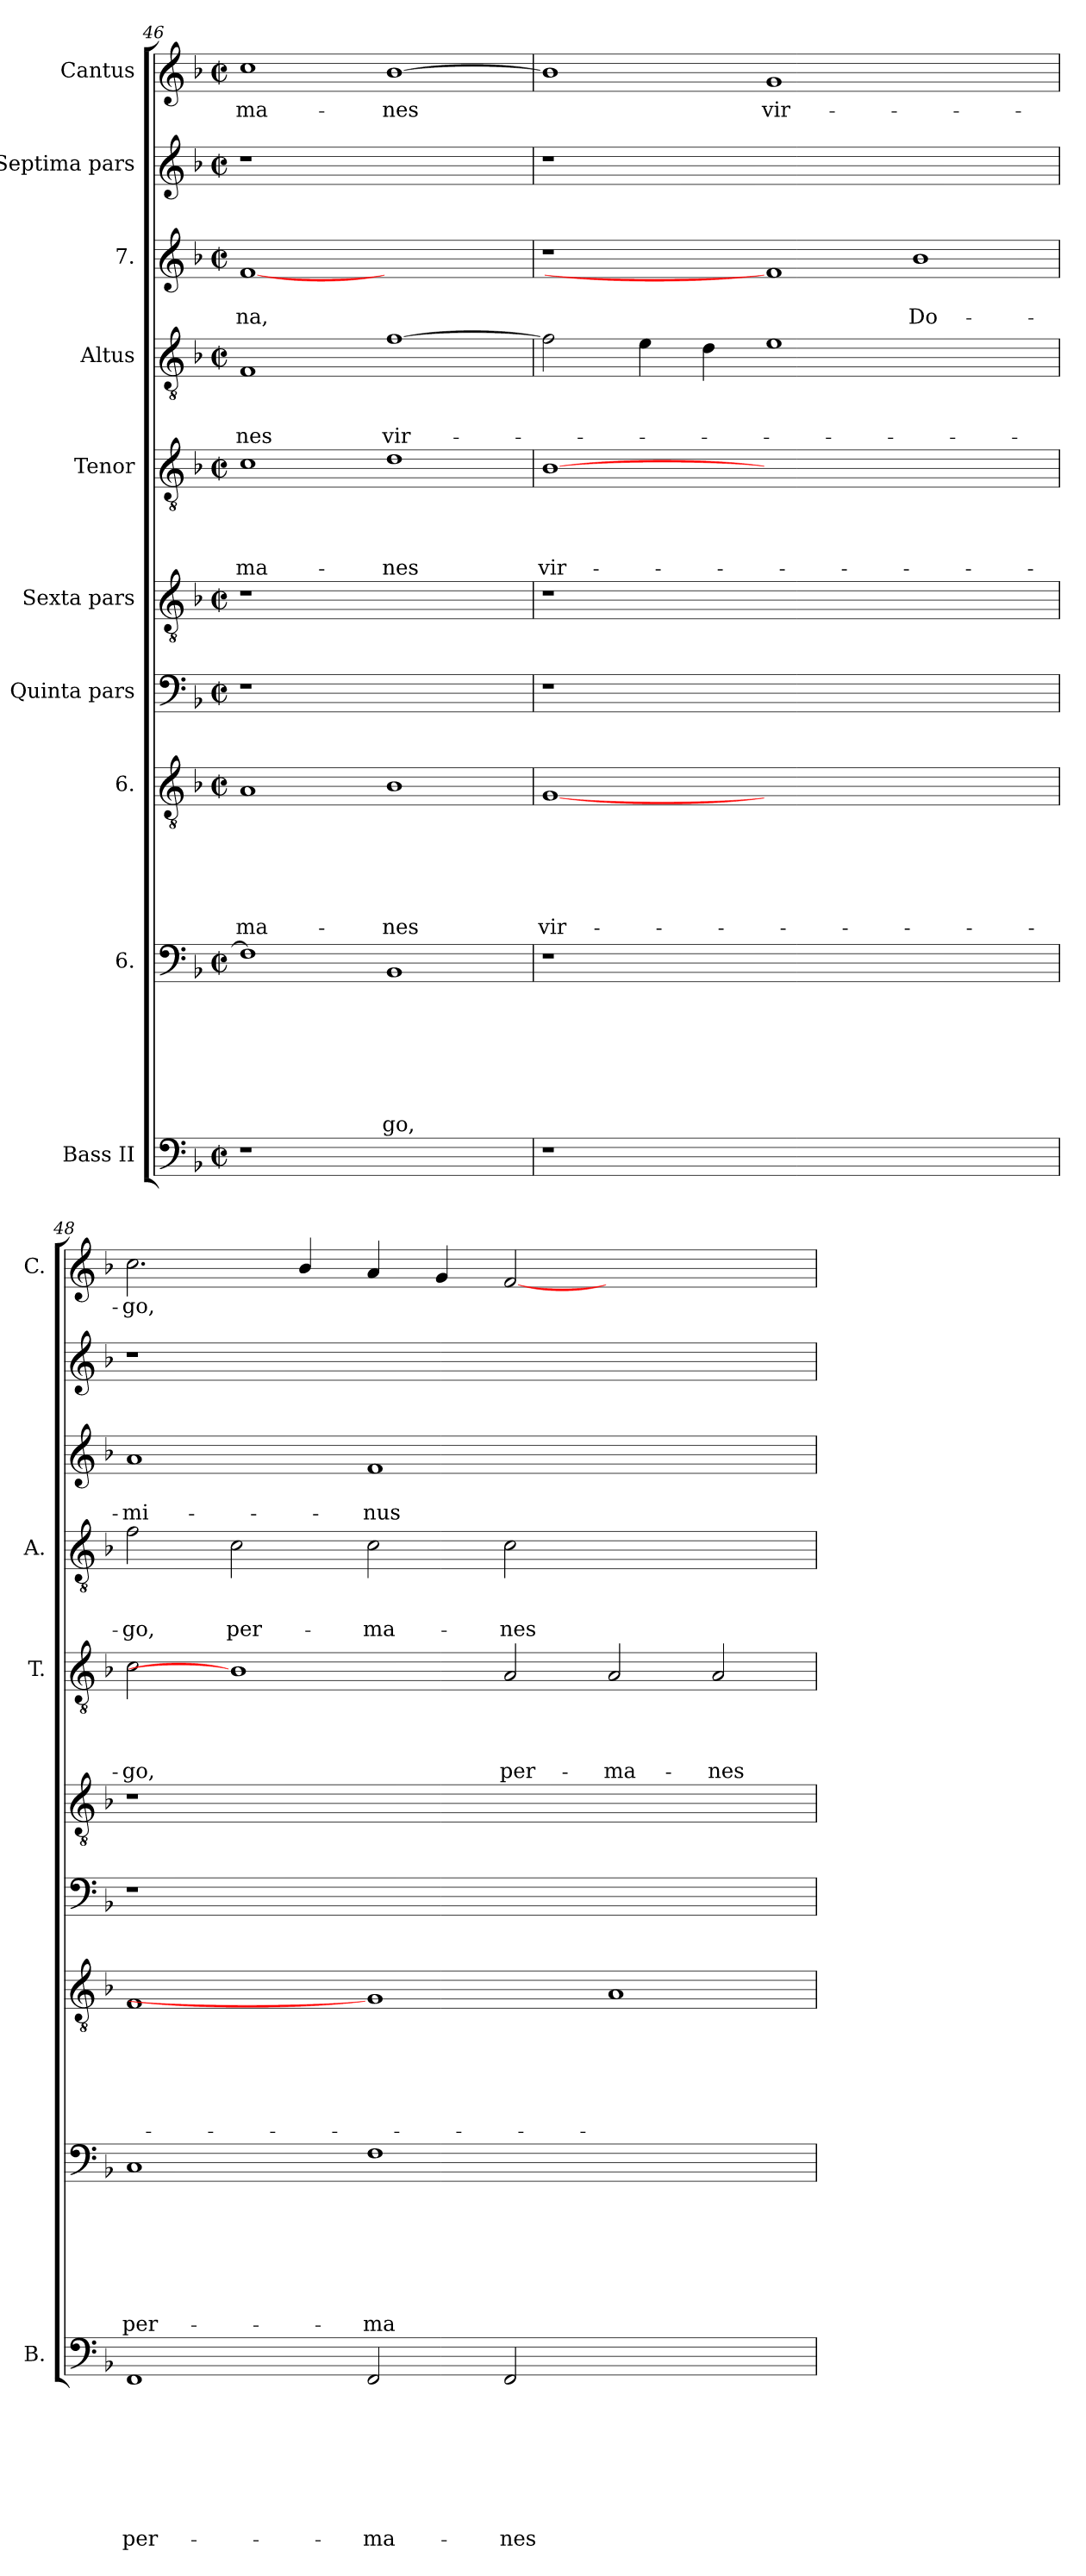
**kern	**text	**text	**text	**text	**text	**text	**text	**text	**kern	**text	**text	**text	**text	**text	**text	**text	**kern	**text	**text	**text	**text	**text	**text	**kern	**kern	**kern	**text	**text	**text	**text	**kern	**text	**text	**text	**kern	**text	**text	**kern	**kern	**text
*part10	*part10	*part10	*part10	*part10	*part10	*part10	*part10	*part10	*part9	*part9	*part9	*part9	*part9	*part9	*part9	*part9	*part8	*part8	*part8	*part8	*part8	*part8	*part8	*part7	*part6	*part5	*part5	*part5	*part5	*part5	*part4	*part4	*part4	*part4	*part3	*part3	*part3	*part2	*part1	*part1
*staff10	*staff10	*staff10	*staff10	*staff10	*staff10	*staff10	*staff10	*staff10	*staff9	*staff9	*staff9	*staff9	*staff9	*staff9	*staff9	*staff9	*staff8	*staff8	*staff8	*staff8	*staff8	*staff8	*staff8	*staff7	*staff6	*staff5	*staff5	*staff5	*staff5	*staff5	*staff4	*staff4	*staff4	*staff4	*staff3	*staff3	*staff3	*staff2	*staff1	*staff1
*I"Bass II	*	*	*	*	*	*	*	*	*I"6.	*	*	*	*	*	*	*	*I"6.	*	*	*	*	*	*	*I"Quinta pars	*I"Sexta pars	*I"Tenor	*	*	*	*	*I"Altus	*	*	*	*I"7.	*	*	*I"Septima pars	*I"Cantus	*
*I'B.	*	*	*	*	*	*	*	*	*	*	*	*	*	*	*	*	*	*	*	*	*	*	*	*	*	*I'T.	*	*	*	*	*I'A.	*	*	*	*	*	*	*	*I'C.	*
*clefF4	*	*	*	*	*	*	*	*	*clefF4	*	*	*	*	*	*	*	*clefGv2	*	*	*	*	*	*	*clefF4	*clefGv2	*clefGv2	*	*	*	*	*clefGv2	*	*	*	*clefG2	*	*	*clefG2	*clefG2	*
*k[b-]	*	*	*	*	*	*	*	*	*k[b-]	*	*	*	*	*	*	*	*k[b-]	*	*	*	*	*	*	*k[b-]	*k[b-]	*k[b-]	*	*	*	*	*k[b-]	*	*	*	*k[b-]	*	*	*k[b-]	*k[b-]	*
*F:	*	*	*	*	*	*	*	*	*F:	*	*	*	*	*	*	*	*F:	*	*	*	*	*	*	*F:	*F:	*F:	*	*	*	*	*F:	*	*	*	*F:	*	*	*F:	*F:	*
*M2/2	*	*	*	*	*	*	*	*	*M2/2	*	*	*	*	*	*	*	*M2/2	*	*	*	*	*	*	*M2/2	*M2/2	*M2/2	*	*	*	*	*M2/2	*	*	*	*M2/2	*	*	*M2/2	*M2/2	*
*met(c|)	*	*	*	*	*	*	*	*	*met(c|)	*	*	*	*	*	*	*	*met(c|)	*	*	*	*	*	*	*met(c|)	*met(c|)	*met(c|)	*	*	*	*	*met(c|)	*	*	*	*met(c|)	*	*	*met(c|)	*met(c|)	*
=46	=46	=46	=46	=46	=46	=46	=46	=46	=46	=46	=46	=46	=46	=46	=46	=46	=46	=46	=46	=46	=46	=46	=46	=46	=46	=46	=46	=46	=46	=46	=46	=46	=46	=46	=46	=46	=46	=46	=46	=46
!	!	!	!	!	!	!	!	!	!	!	!	!	!	!	!	!	!	!	!	!	!	!	!LO:LY:b	!	!	!	!	!	!	!LO:LY:b	!	!	!	!LO:LY:b	!	!	!LO:LY:b	!	!	!LO:LY:b
1r	.	.	.	.	.	.	.	.	1F]	.	.	.	.	.	.	.	1A	.	.	.	.	.	-ma-	1r	1r	1c	.	.	.	-ma-	1F	.	.	-nes	[1f	.	-na,	1r	1cc	-ma-
!	!	!	!	!	!	!	!	!	!	!	!	!	!	!	!	!LO:LY:b	!	!	!	!	!	!	!LO:LY:b	!	!	!	!	!	!	!LO:LY:b	!	!	!	!LO:LY:b	!	!	!	!	!	!LO:LY:b
1ryy	.	.	.	.	.	.	.	.	1BB-	.	.	.	.	.	.	-go,	1B-	.	.	.	.	.	-nes	1ryy	1ryy	1d	.	.	.	-nes	[>1f	.	.	vir-	1ryy	.	.	1ryy	[<1b-	-nes
=47	=47	=47	=47	=47	=47	=47	=47	=47	=47	=47	=47	=47	=47	=47	=47	=47	=47	=47	=47	=47	=47	=47	=47	=47	=47	=47	=47	=47	=47	=47	=47	=47	=47	=47	=47	=47	=47	=47	=47	=47
!	!	!	!	!	!	!	!	!	!	!	!	!	!	!	!	!	!	!	!	!	!	!	!LO:LY:b	!	!	!	!	!	!	!LO:LY:b	!	!	!	!	!	!	!	!	!	!
1r	.	.	.	.	.	.	.	.	1r	.	.	.	.	.	.	.	[1G	.	.	.	.	.	vir-	1r	1r	[1B-	.	.	.	vir-	2f\]	.	.	.	1r	.	.	1r	1b-]	.
.	.	.	.	.	.	.	.	.	.	.	.	.	.	.	.	.	.	.	.	.	.	.	.	.	.	.	.	.	.	.	4e\	.	.	.	.	.	.	.	.	.
.	.	.	.	.	.	.	.	.	.	.	.	.	.	.	.	.	.	.	.	.	.	.	.	.	.	.	.	.	.	.	4d\	.	.	.	.	.	.	.	.	.
!	!	!	!	!	!	!	!	!	!	!	!	!	!	!	!	!	!	!	!	!	!	!	!	!	!	!	!	!	!	!	!	!	!	!	!	!	!	!	!	!LO:LY:b
0ryy	.	.	.	.	.	.	.	.	0ryy	.	.	.	.	.	.	.	0ryy	.	.	.	.	.	.	0ryy	0ryy	0ryy	.	.	.	.	1e	.	.	.	1f]	.	.	0ryy	1g	vir-
!	!	!	!	!	!	!	!	!	!	!	!	!	!	!	!	!	!	!	!	!	!	!	!	!	!	!	!	!	!	!	!	!	!	!	!	!	!LO:LY:b	!	!	!
.	.	.	.	.	.	.	.	.	.	.	.	.	.	.	.	.	.	.	.	.	.	.	.	.	.	.	.	.	.	.	1ryy	.	.	.	1b-	.	Do-	.	1ryy	.
!!LO:PB:g=z
=48	=48	=48	=48	=48	=48	=48	=48	=48	=48	=48	=48	=48	=48	=48	=48	=48	=48	=48	=48	=48	=48	=48	=48	=48	=48	=48	=48	=48	=48	=48	=48	=48	=48	=48	=48	=48	=48	=48	=48	=48
!	!	!	!	!	!	!	!	!LO:LY:b	!	!	!	!	!	!	!	!LO:LY:b	!	!	!	!	!	!	!	!	!	!	!	!	!	!LO:LY:b	!	!	!	!LO:LY:b	!	!	!LO:LY:b	!	!	!LO:LY:b
1FF	.	.	.	.	.	.	.	per-	1C	.	.	.	.	.	.	per-	1F	.	.	.	.	.	.	1r	1r	2c\	.	.	.	-go,	2f\	.	.	-go,	1a	.	-mi-	1r	2.cc\	-go,
!	!	!	!	!	!	!	!	!	!	!	!	!	!	!	!	!	!	!	!	!	!	!	!	!	!	!	!	!	!	!	!	!	!	!LO:LY:b	!	!	!	!	!	!
.	.	.	.	.	.	.	.	.	.	.	.	.	.	.	.	.	.	.	.	.	.	.	.	.	.	1B-]	.	.	.	.	2c\	.	.	per-	.	.	.	.	.	.
.	.	.	.	.	.	.	.	.	.	.	.	.	.	.	.	.	.	.	.	.	.	.	.	.	.	.	.	.	.	.	.	.	.	.	.	.	.	.	4b-/	.
!	!	!	!	!	!	!	!	!LO:LY:b	!	!	!	!	!	!	!	!LO:LY:b	!	!	!	!	!	!	!	!	!	!	!	!	!	!	!	!	!	!LO:LY:b	!	!	!LO:LY:b	!	!	!
2FF/	.	.	.	.	.	.	.	-ma-	1F	.	.	.	.	.	.	-ma-	1G]	.	.	.	.	.	.	0ryy	0ryy	.	.	.	.	.	2c\	.	.	-ma-	1f	.	-nus	0ryy	4a/	.
.	.	.	.	.	.	.	.	.	.	.	.	.	.	.	.	.	.	.	.	.	.	.	.	.	.	.	.	.	.	.	.	.	.	.	.	.	.	.	4g/	.
!	!	!	!	!	!	!	!	!LO:LY:b	!	!	!	!	!	!	!	!	!	!	!	!	!	!	!	!	!	!	!	!	!	!LO:LY:b	!	!	!	!LO:LY:b	!	!	!	!	!	!
2FF/	.	.	.	.	.	.	.	-nes	.	.	.	.	.	.	.	.	.	.	.	.	.	.	.	.	.	2A/	.	.	.	per-	2c\	.	.	-nes	.	.	.	.	[<2f/	.
!	!	!	!	!	!	!	!	!	!	!	!	!	!	!	!	!	!	!	!	!	!	!	!	!	!	!	!	!	!	!LO:LY:b	!	!	!	!	!	!	!	!	!	!
1ryy	.	.	.	.	.	.	.	.	1ryy	.	.	.	.	.	.	.	1A	.	.	.	.	.	.	.	.	2A/	.	.	.	-ma-	1ryy	.	.	.	1ryy	.	.	.	1ryy	.
!	!	!	!	!	!	!	!	!	!	!	!	!	!	!	!	!	!	!	!	!	!	!	!	!	!	!	!	!	!	!LO:LY:b	!	!	!	!	!	!	!	!	!	!
.	.	.	.	.	.	.	.	.	.	.	.	.	.	.	.	.	.	.	.	.	.	.	.	.	.	2A/	.	.	.	-nes	.	.	.	.	.	.	.	.	.	.
=	=	=	=	=	=	=	=	=	=	=	=	=	=	=	=	=	=	=	=	=	=	=	=	=	=	=	=	=	=	=	=	=	=	=	=	=	=	=	=	=
*-	*-	*-	*-	*-	*-	*-	*-	*-	*-	*-	*-	*-	*-	*-	*-	*-	*-	*-	*-	*-	*-	*-	*-	*-	*-	*-	*-	*-	*-	*-	*-	*-	*-	*-	*-	*-	*-	*-	*-	*-
